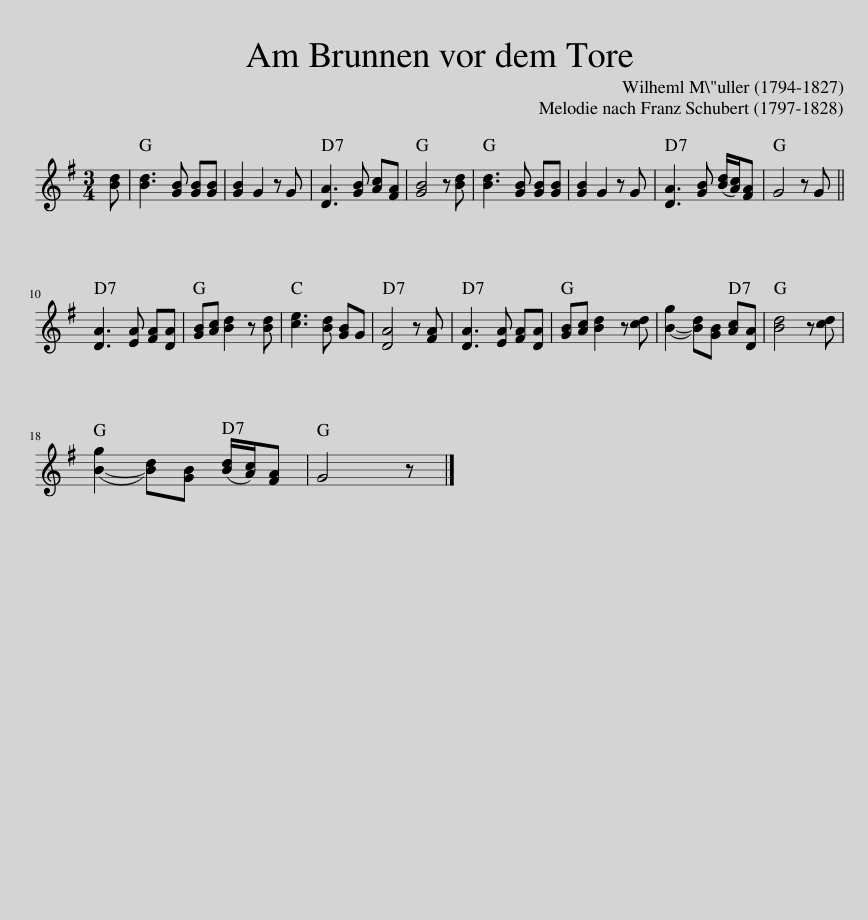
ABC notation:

X:1
L:1/8
M:3/4
I:linebreak $
K:G
V:1 treble
V:1
 [Bd] | [Bd]3 [GB] [GB][GB] | [GB]2 G2 z G | [DA]3 [GB] [Ac][FA] | [GB]4 z [Bd] | %5
 [Bd]3 [GB] [GB][GB] | [GB]2 G2 z G | [DA]3 [GB] ([Bd]/[Ac]/)[FA] | G4 z G ||$ [DA]3 [EA] [FA][DA] | %10
 [GB][Ac] [Bd]2 z [Bd] | [ce]3 [Bd] [GB]G | [DA]4 z [FA] | [DA]3 [EA] [FA][DA] | [GB][Ac] [Bd]2 z [cd] | %15
 ([B-g]2 [Bd])[GB] [Ac][DA] | [Bd]4 z [cd] |$ ([B-g]2 [Bd])[GB] ([Bd]/[Ac]/)[FA] | G4 z |] %19
